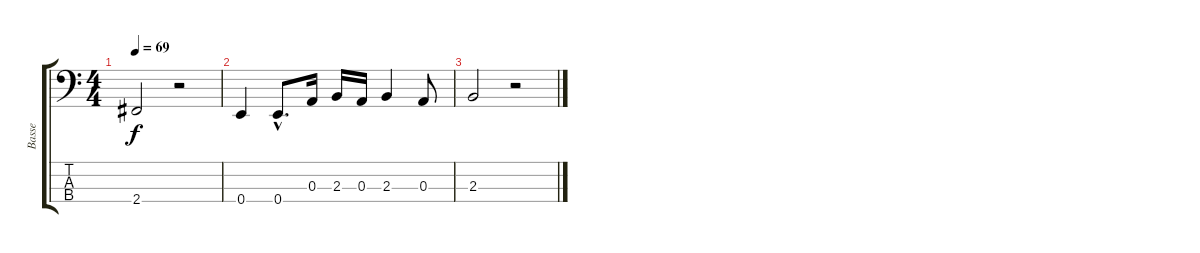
\track ("Basse" "Basse") {instrument fretlessbass}
\staff {score tabs}
\tuning (G2 D2 A1 E1) {hide}
\ts (4 4)
\tempo 69
\clef f4
\ks c
2.4.2{dy f} r.2 |
0.4.4 0.4{hac}.8{d} 0.3.16 2.3.16 0.3.16 2.3.4 0.3.8 |
2.3.2 r.2
